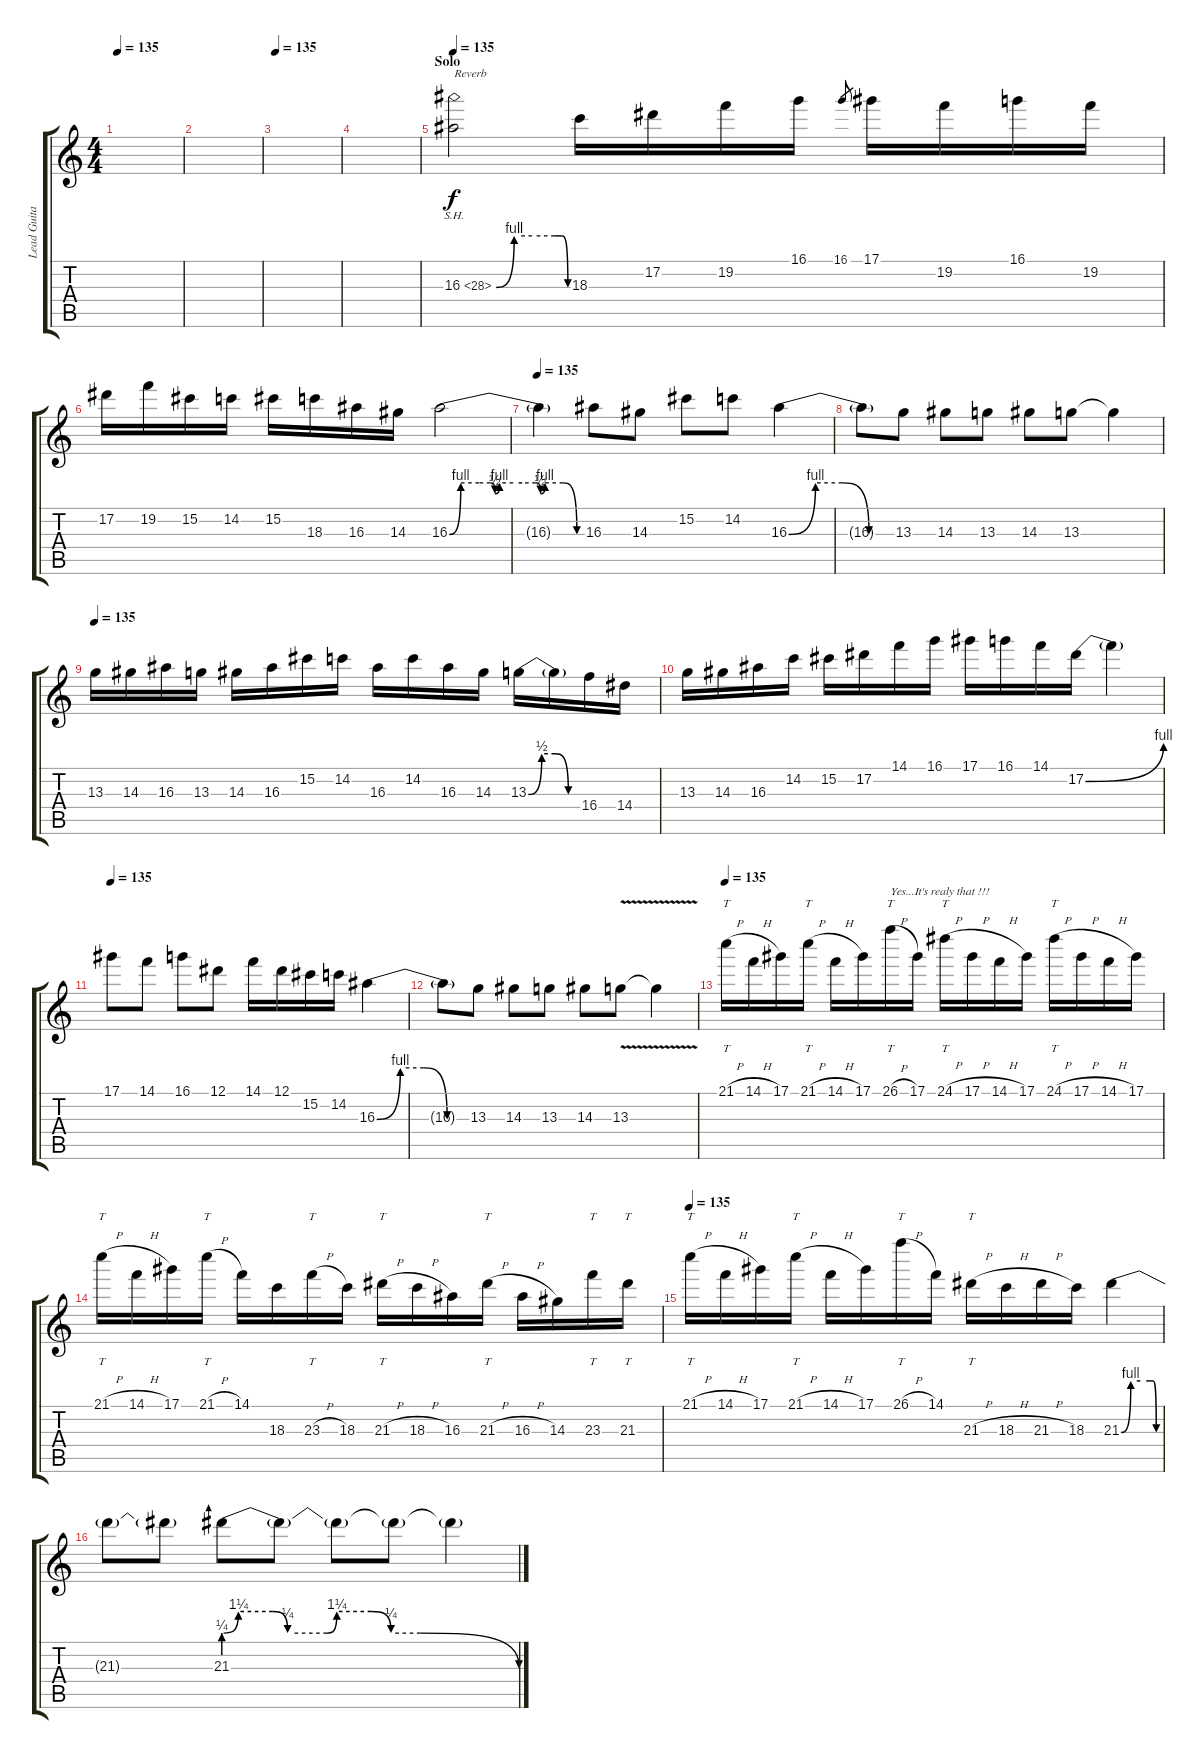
\track ("Lead Guitar" "Lead Guita") {instrument distortionguitar}
\staff {score tabs}
\tuning (Eb4 Bb3 Gb3 Db3 Ab2 Eb2) {hide}
\ts (4 4)
\tempo 135
\clef g2
\ks c
|
|
\tempo 135
|
|
\section ("" "Solo")
\tempo 135
16.3{be (custom 0 0 15 4 30 4 49 4 55 4 60 0) sh 12}.2{txt "Reverb" volume 16} 18.3.16 17.2.16 19.2.16 16.1.16 16.1.8{gr} 17.1.16 19.2.16 16.1.16 19.2.16 |
17.2.16 19.2.16 15.2.16 14.2.16 15.2.16 18.3.16 16.3.16 14.3.16 16.3{be (custom 0 0 5 4 13 4 18 4 20 2 22 4 28 4 32 4 38 4 40 2 42 4 50 4 56 0 60 0)}.2 |
\tempo 135
16.3{t}.4 16.3.8 14.3.8 15.2.8 14.2.8 16.3{be (custom 0 0 15 4 30 4 45 0 60 0)}.4 |
16.3{t}.8 13.3.8 14.3.8 13.3.8 14.3.8 13.3.8 13.3{t}.4 |
\tempo 135
13.3.16 14.3.16 16.3.16 13.3.16 14.3.16 16.3.16 15.2.16 14.2.16 16.3.16 14.2.16 16.3.16 14.3.16 13.3{be (custom 0 0 15 2 30 2 45 0 60 0)}.16 13.3{t}.16 16.4.16 14.4.16 |
13.3.16 14.3.16 16.3.16 14.2.16 15.2.16 17.2.16 14.1.16 16.1.16 17.1.16 16.1.16 14.1.16 17.2{be (bend 0 0 60 4)}.16 17.2{t}.4 |
\tempo 135
17.1.8 14.1.8 16.1.8 12.1.8 14.1.16 12.1.16 15.2.16 14.2.16 16.3{be (custom 0 0 15 4 30 4 45 0 60 0)}.4 |
16.3{t}.8 13.3.8 14.3.8 13.3.8 14.3.8 13.3{v}.8 13.3{t}.4 |
\tempo 135
21.1{h}.16{tt} 14.1{h}.16 17.1.16 21.1{h}.16{tt} 14.1{h}.16 17.1.16 26.1{h}.16{tt txt "Yes...It's realy that !!!"} 17.1.16 24.1{h}.16{tt} 17.1{h}.16 14.1{h}.16 17.1.16 24.1{h}.16{tt} 17.1{h}.16 14.1{h}.16 17.1.16 |
21.1{h}.16{tt} 14.1{h}.16 17.1.16 21.1{h}.16{tt} 14.1.16 18.3.16 23.3{h}.16{tt} 18.3.16 21.3{h}.16{tt} 18.3{h}.16 16.3.16 21.3{h}.16{tt} 16.3{h}.16 14.3.16 23.3.16{tt} 21.3.16{tt} |
\tempo 135
21.1{h}.16{tt} 14.1{h}.16 17.1.16 21.1{h}.16{tt} 14.1{h}.16 17.1.16 26.1{h}.16{tt} 14.1.16 21.3{h}.16{tt} 18.3{h}.16 21.3{h}.16 18.3.16 21.3{be (custom 0 0 15 4 30 4 45 4 50 4 55 0 60 0)}.4 |
21.3{t}.8 21.3{t}.8 21.3{be (custom 0 1 3 5 10 5 13 1 21 1 23 5 30 5 34 1 40 1 60 0)}.8 21.3{t}.8 21.3{t}.8 21.3{t}.8 21.3{t}.4
